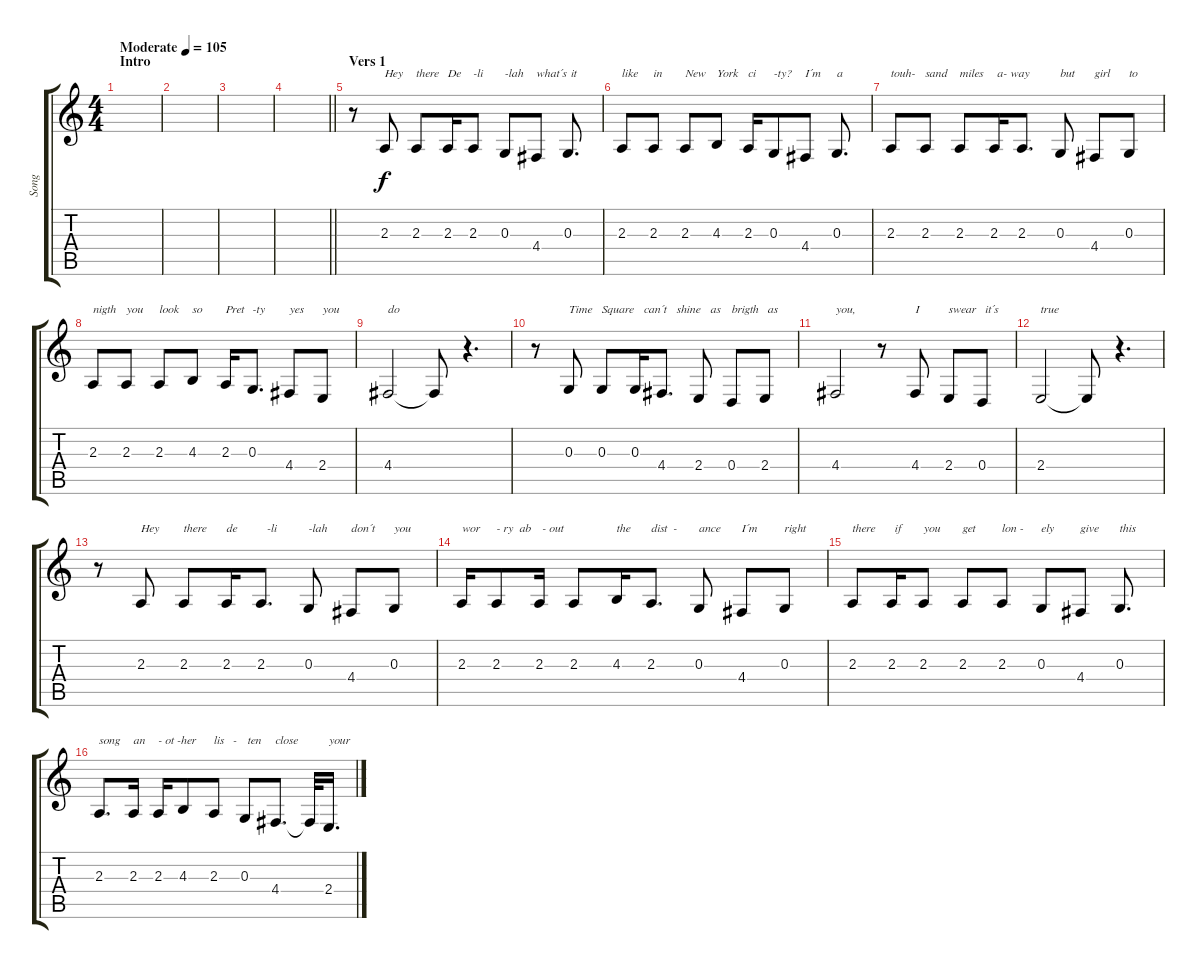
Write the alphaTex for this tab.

\track ("Song" "Song") {instrument viola}
\staff {score tabs}
\tuning (E4 B3 G3 D3 A2 E2) {hide}
\ts (4 4)
\section ("" "Intro")
\tempo (105 "Moderate")
\clef g2
\ks c
|
|
|
\barLineRight lightlight
|
\section ("" "Vers 1")
r.8 2.3.8{txt "Hey"} 2.3.8{txt "there"} 2.3.16{txt "De"} 2.3.8{txt "-li"} 0.3.8{txt "-lah"} 4.4.8{txt "what´s"} 0.3.8{d txt " it"} |
2.3.8{txt "like"} 2.3.8{txt "in"} 2.3.8{txt "New"} 4.3.8{txt "York"} 2.3.16{txt "ci"} 0.3.8{txt "-ty?"} 4.4.8{txt "I´m"} 0.3.8{d txt "a"} |
2.3.8{txt "touh-"} 2.3.8{txt "sand"} 2.3.8{txt "miles"} 2.3.16{txt " a- way"} 2.3.8{d} 0.3.8{txt "but"} 4.4.8{txt "girl"} 0.3.8{txt "to"} |
2.3.8{txt "nigth"} 2.3.8{txt "you"} 2.3.8{txt "look"} 4.3.8{txt "so"} 2.3.16{txt "Pret"} 0.3.8{d txt "-ty"} 4.4.8{txt "yes"} 2.4.8{txt "you"} |
4.4.2{txt "do"} 4.4{t}.8 r.4{d} |
r.8 0.3.8{txt "Time"} 0.3.8{txt "Square"} 0.3.16{txt "   can´t"} 4.4.8{d txt "     shine"} 2.4.8{txt "    as"} 0.4.8{txt "brigth"} 2.4.8{txt " as"} |
4.4.2{txt "you,"} r.8 4.4.8{txt "I"} 2.4.8{txt "swear"} 0.4.8{txt " it´s"} |
2.4.2{txt "true"} 2.4{t}.8 r.4{d} |
r.8 2.3.8{txt "Hey"} 2.3.8{txt "there"} 2.3.16{txt "de"} 2.3.8{d txt "  -li"} 0.3.8{txt "-lah"} 4.4.8{txt "don´t"} 0.3.8{txt "you"} |
2.3.16{txt "wor"} 2.3.8{txt "- ry  ab"} 2.3.16{txt " - out"} 2.3.8 4.3.16{txt "the"} 2.3.8{d txt "dist  -"} 0.3.8{txt "ance"} 4.4.8{txt "I´m"} 0.3.8{txt "right"} |
2.3.8{txt "there"} 2.3.16{txt " if"} 2.3.8{txt "you"} 2.3.8{txt "get"} 2.3.8{txt "lon -"} 0.3.8{txt "ely"} 4.4.8{txt "give"} 0.3.8{d txt "this"} |
2.3.8{d txt "song"} 2.3.16{txt "an"} 2.3.16{txt "- ot -her"} 4.3.8 2.3.8{txt "lis   -"} 0.3.8{txt " ten"} 4.4.8{d txt "close"} 4.4{t}.32 2.4.16{d txt "your"}
